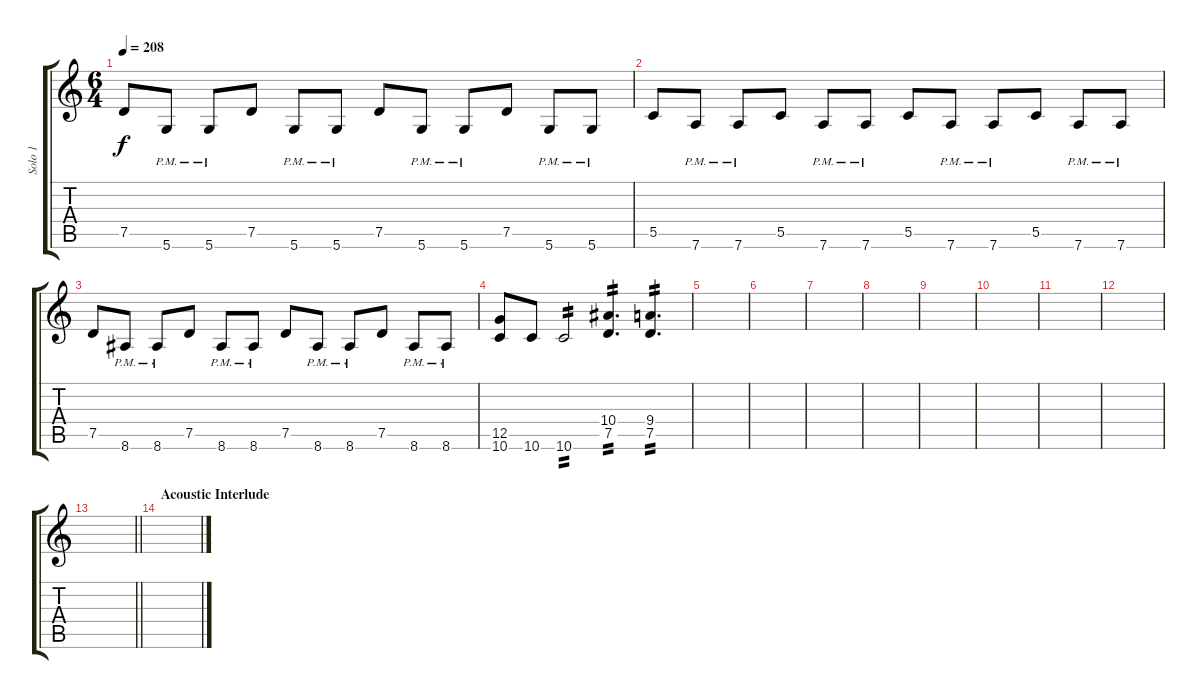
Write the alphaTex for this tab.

\track ("Solo 1" "Solo 1") {instrument distortionguitar}
\staff {score tabs}
\tuning (D4 A3 F3 C3 G2 D2) {hide}
\ts (6 4)
\tempo 208
\clef g2
\ks c
7.5.8{dy f} 5.6{pm}.8 5.6{pm}.8 7.5.8 5.6{pm}.8 5.6{pm}.8 7.5.8 5.6{pm}.8 5.6{pm}.8 7.5.8 5.6{pm}.8 5.6{pm}.8 |
5.5.8 7.6{pm}.8 7.6{pm}.8 5.5.8 7.6{pm}.8 7.6{pm}.8 5.5.8 7.6{pm}.8 7.6{pm}.8 5.5.8 7.6{pm}.8 7.6{pm}.8 |
7.5.8 8.6{pm}.8 8.6{pm}.8 7.5.8 8.6{pm}.8 8.6{pm}.8 7.5.8 8.6{pm}.8 8.6{pm}.8 7.5.8 8.6{pm}.8 8.6{pm}.8 |
(12.5 10.6).8 10.6.8 10.6.2{tp 2} (10.4 7.5).4{d tp 2} (9.4 7.5).4{d tp 2} |
|
|
|
|
|
|
|
|
\barLineRight lightlight
|
\section ("" "Acoustic Interlude")
